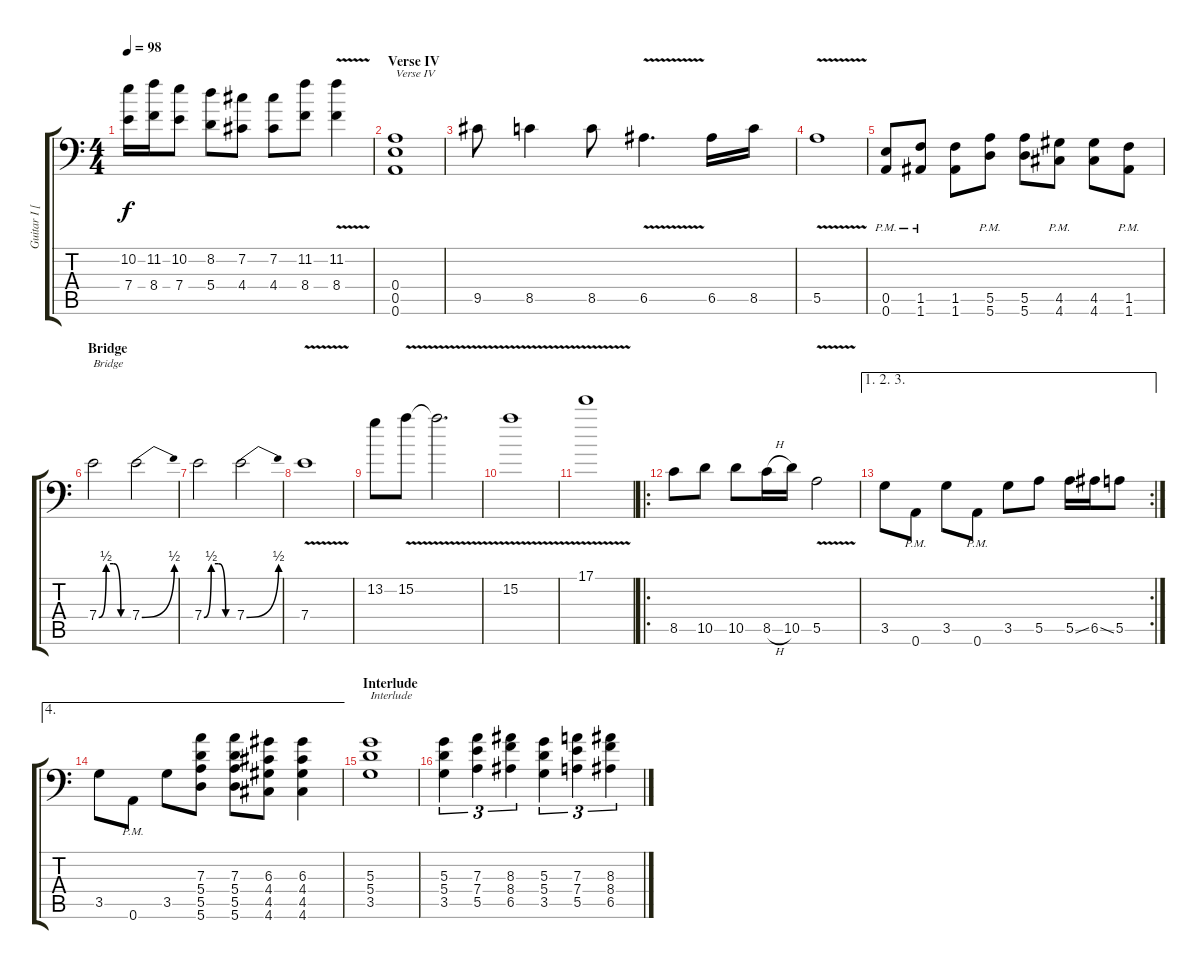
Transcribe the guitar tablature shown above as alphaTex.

\track ("Guitar I [Karl Sanders]" "Guitar I [") {instrument distortionguitar}
\staff {score tabs}
\tuning (B3 Gb3 D3 A2 E2 A1) {hide}
\ts (4 4)
\tempo 98
\clef f4
\ks c
(10.2 7.4).16{dy f} (11.2 8.4).16 (10.2 7.4).8 (8.2 5.4).8 (7.2 4.4).8 (7.2 4.4).8 (11.2 8.4).8 (11.2{v} 8.4{v}).4 |
\section ("" "Verse IV")
(0.4 0.5 0.6).1{txt "Verse IV"} |
9.5.8 8.5.4 8.5.8 6.5{v}.4{d} 6.5.16 8.5.16 |
5.5{v}.1 |
(0.5{pm} 0.6{pm}).8 (1.5{pm} 1.6{pm}).8 (1.5 1.6).8 (5.5{pm} 5.6{pm}).8 (5.5 5.6).8 (4.5{pm} 4.6{pm}).8 (4.5 4.6).8 (1.5{pm} 1.6{pm}).8 |
\section ("" "Bridge")
7.4{be (custom 0 0 15 2 30 2 45 0 60 0)}.2{txt "Bridge"} 7.4{be (bend 0 0 60 2)}.2 |
7.4{be (custom 0 0 15 2 30 2 45 0 60 0)}.2 7.4{be (bend 0 0 60 2)}.2 |
7.4{v}.1 |
13.2.8 15.2{v}.8 15.2{t}.2{d} |
15.2{v}.1 |
17.1{v}.1 |
\ro
8.5.8 10.5.8 10.5.8 8.5{h}.16 10.5.16 5.5{v}.2 |
\ae (1 2 3)
\rc 2
3.5.8 0.6{pm}.8 3.5.8 0.6{pm}.8 3.5.8 5.5.8 5.5{ss}.16 6.5{ss}.16 5.5.8 |
\ae 4
3.5.8 0.6{pm}.8 3.5.8 (7.3 5.4 5.5 5.6).8 (7.3 5.4 5.5 5.6).8 (6.3 4.4 4.5 4.6).8 (6.3 4.4 4.5 4.6).4 |
\section ("" "Interlude")
(5.3 5.4 3.5).1{txt "Interlude"} |
(5.3 5.4 3.5).4{tu (3 2)} (7.3 7.4 5.5).4{tu (3 2)} (8.3 8.4 6.5).4{tu (3 2)} (5.3 5.4 3.5).4{tu (3 2)} (7.3 7.4 5.5).4{tu (3 2)} (8.3 8.4 6.5).4{tu (3 2)}
